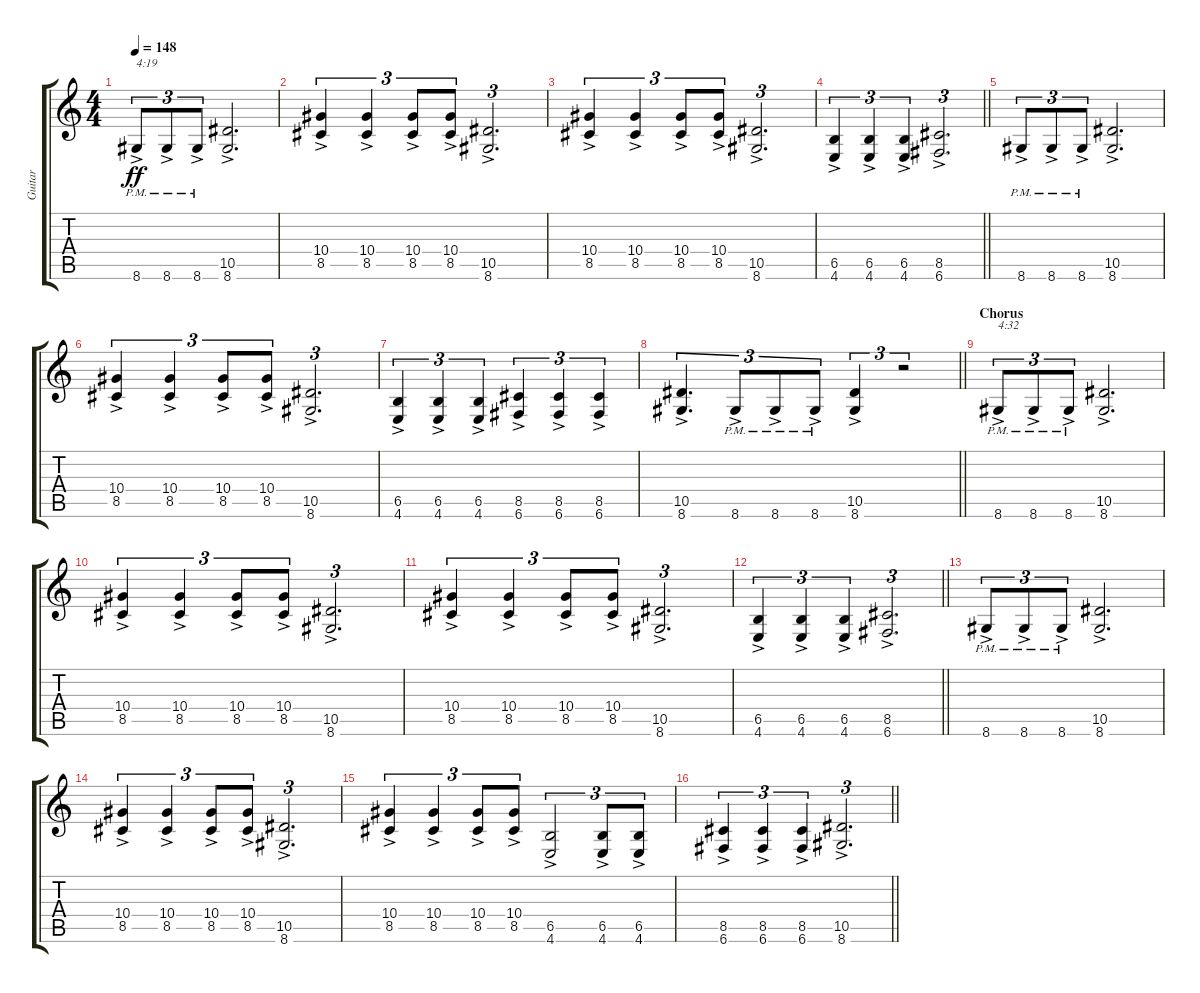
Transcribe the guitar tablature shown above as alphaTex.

\track ("Guitar" "Guitar") {instrument distortionguitar}
\staff {score tabs}
\tuning (C4 G3 Eb3 Bb2 F2 C2) {hide}
\ts (4 4)
\section ("" "")
\tempo 148
\clef g2
\ks c
8.6{ac pm}.8{tu (3 2) txt "4:19" dy ff} 8.6{ac pm}.8{tu (3 2)} 8.6{ac pm}.8{tu (3 2)} (10.5{ac} 8.6{ac}).2{d} |
(10.4{ac} 8.5{ac}).4{tu (3 2)} (10.4{ac} 8.5{ac}).4{tu (3 2)} (10.4{ac} 8.5{ac}).8{tu (3 2)} (10.4{ac} 8.5{ac}).8{tu (3 2)} (10.5{ac} 8.6{ac}).2{d tu (3 2)} |
(10.4{ac} 8.5{ac}).4{tu (3 2)} (10.4{ac} 8.5{ac}).4{tu (3 2)} (10.4{ac} 8.5{ac}).8{tu (3 2)} (10.4{ac} 8.5{ac}).8{tu (3 2)} (10.5{ac} 8.6{ac}).2{d tu (3 2)} |
\barLineRight lightlight
(6.5{ac} 4.6{ac}).4{tu (3 2)} (6.5{ac} 4.6{ac}).4{tu (3 2)} (6.5{ac} 4.6{ac}).4{tu (3 2)} (8.5{ac} 6.6{ac}).2{d tu (3 2)} |
\section ("" "")
8.6{ac pm}.8{tu (3 2)} 8.6{ac pm}.8{tu (3 2)} 8.6{ac pm}.8{tu (3 2)} (10.5{ac} 8.6{ac}).2{d} |
(10.4{ac} 8.5{ac}).4{tu (3 2)} (10.4{ac} 8.5{ac}).4{tu (3 2)} (10.4{ac} 8.5{ac}).8{tu (3 2)} (10.4{ac} 8.5{ac}).8{tu (3 2)} (10.5{ac} 8.6{ac}).2{d tu (3 2)} |
(6.5{ac} 4.6{ac}).4{tu (3 2)} (6.5{ac} 4.6{ac}).4{tu (3 2)} (6.5{ac} 4.6{ac}).4{tu (3 2)} (8.5{ac} 6.6{ac}).4{tu (3 2)} (8.5{ac} 6.6{ac}).4{tu (3 2)} (8.5{ac} 6.6{ac}).4{tu (3 2)} |
\barLineRight lightlight
(10.5{ac} 8.6{ac}).4{d tu (3 2)} 8.6{ac pm}.8{tu (3 2)} 8.6{ac pm}.8{tu (3 2)} 8.6{ac pm}.8{tu (3 2)} (10.5{ac} 8.6{ac}).4{tu (3 2)} r.2{tu (3 2)} |
\section ("" "Chorus")
8.6{ac pm}.8{tu (3 2) txt "4:32"} 8.6{ac pm}.8{tu (3 2)} 8.6{ac pm}.8{tu (3 2)} (10.5{ac} 8.6{ac}).2{d} |
(10.4{ac} 8.5{ac}).4{tu (3 2)} (10.4{ac} 8.5{ac}).4{tu (3 2)} (10.4{ac} 8.5{ac}).8{tu (3 2)} (10.4{ac} 8.5{ac}).8{tu (3 2)} (10.5{ac} 8.6{ac}).2{d tu (3 2)} |
(10.4{ac} 8.5{ac}).4{tu (3 2)} (10.4{ac} 8.5{ac}).4{tu (3 2)} (10.4{ac} 8.5{ac}).8{tu (3 2)} (10.4{ac} 8.5{ac}).8{tu (3 2)} (10.5{ac} 8.6{ac}).2{d tu (3 2)} |
\barLineRight lightlight
(6.5{ac} 4.6{ac}).4{tu (3 2)} (6.5{ac} 4.6{ac}).4{tu (3 2)} (6.5{ac} 4.6{ac}).4{tu (3 2)} (8.5{ac} 6.6{ac}).2{d tu (3 2)} |
\section ("" "")
8.6{ac pm}.8{tu (3 2)} 8.6{ac pm}.8{tu (3 2)} 8.6{ac pm}.8{tu (3 2)} (10.5{ac} 8.6{ac}).2{d} |
(10.4{ac} 8.5{ac}).4{tu (3 2)} (10.4{ac} 8.5{ac}).4{tu (3 2)} (10.4{ac} 8.5{ac}).8{tu (3 2)} (10.4{ac} 8.5{ac}).8{tu (3 2)} (10.5{ac} 8.6{ac}).2{d tu (3 2)} |
(10.4{ac} 8.5{ac}).4{tu (3 2)} (10.4{ac} 8.5{ac}).4{tu (3 2)} (10.4{ac} 8.5{ac}).8{tu (3 2)} (10.4{ac} 8.5{ac}).8{tu (3 2)} (6.5 4.6{ac}).2{tu (3 2)} (6.5{ac} 4.6{ac}).8{tu (3 2)} (6.5{ac} 4.6{ac}).8{tu (3 2)} |
\barLineRight lightlight
(8.5{ac} 6.6{ac}).4{tu (3 2)} (8.5{ac} 6.6{ac}).4{tu (3 2)} (8.5{ac} 6.6{ac}).4{tu (3 2)} (10.5{ac} 8.6{ac}).2{d tu (3 2)}
